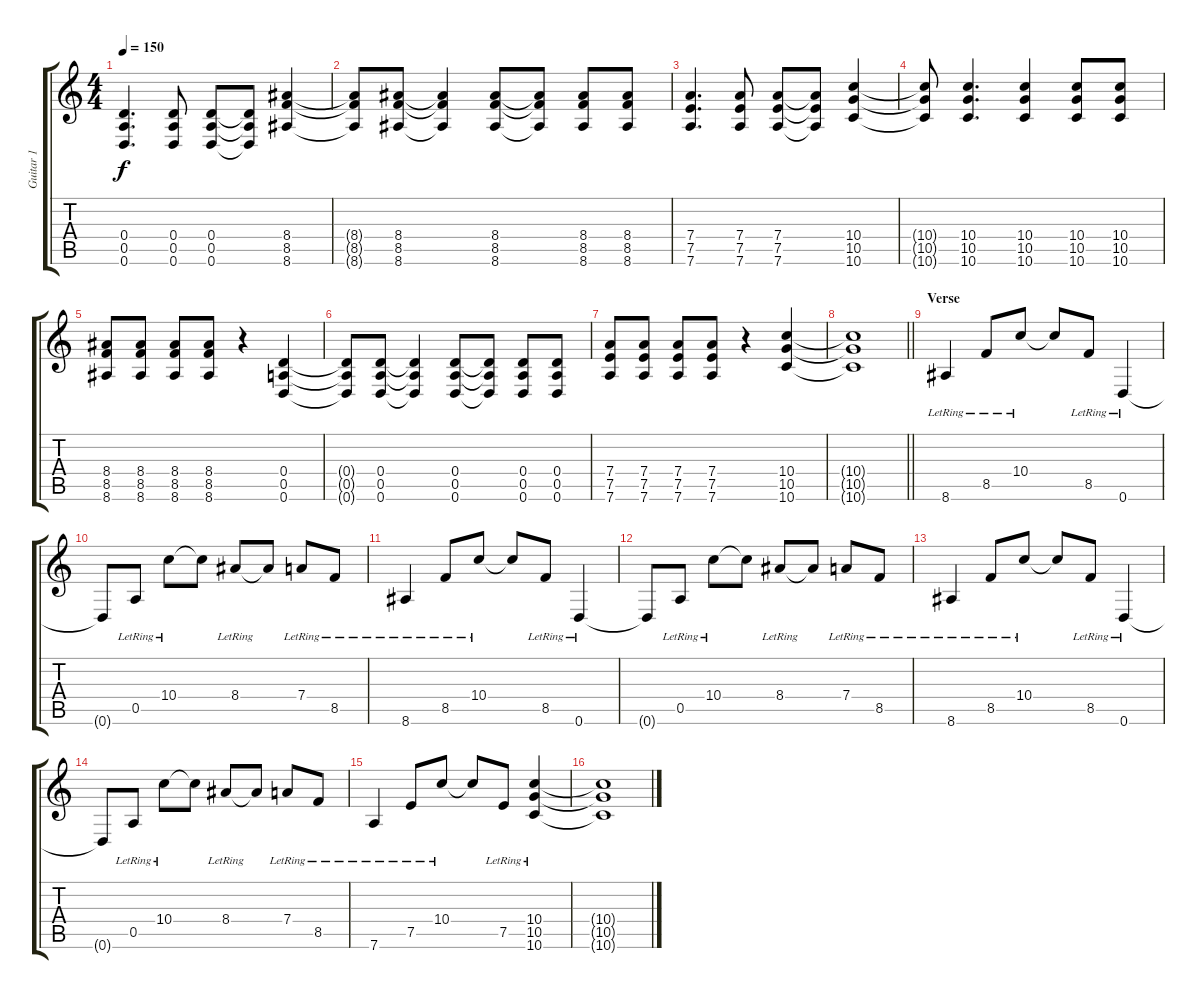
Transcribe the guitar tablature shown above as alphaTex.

\track ("Guitar 1" "Guitar 1") {instrument acousticguitarnylon}
\staff {score tabs}
\tuning (E4 B3 G3 D3 A2 D2) {hide}
\ts (4 4)
\tempo 150
\clef g2
\ks c
(0.4 0.5 0.6).4{d dy f} (0.4 0.5 0.6).8 (0.4 0.5 0.6).8 (0.4{t} 0.5{t} 0.6{t}).8 (8.4 8.5 8.6).4 |
(8.4{t} 8.5{t} 8.6{t}).8 (8.4 8.5 8.6).8 (8.4{t} 8.5{t} 8.6{t}).4 (8.4 8.5 8.6).8 (8.4{t} 8.5{t} 8.6{t}).8 (8.4 8.5 8.6).8 (8.4 8.5 8.6).8 |
(7.4 7.5 7.6).4{d} (7.4 7.5 7.6).8 (7.4 7.5 7.6).8 (7.4{t} 7.5{t} 7.6{t}).8 (10.4 10.5 10.6).4 |
(10.4{t} 10.5{t} 10.6{t}).8 (10.4 10.5 10.6).4{d} (10.4 10.5 10.6).4 (10.4 10.5 10.6).8 (10.4 10.5 10.6).8 |
(8.4 8.5 8.6).8 (8.4 8.5 8.6).8 (8.4 8.5 8.6).8 (8.4 8.5 8.6).8 r.4 (0.4 0.5 0.6).4 |
(0.4{t} 0.5{t} 0.6{t}).8 (0.4 0.5 0.6).8 (0.4{t} 0.5{t} 0.6{t}).4 (0.4 0.5 0.6).8 (0.4{t} 0.5{t} 0.6{t}).8 (0.4 0.5 0.6).8 (0.4 0.5 0.6).8 |
(7.4 7.5 7.6).8 (7.4 7.5 7.6).8 (7.4 7.5 7.6).8 (7.4 7.5 7.6).8 r.4 (10.4 10.5 10.6).4 |
\barLineRight lightlight
(10.4{t} 10.5{t} 10.6{t}).1 |
\section ("" "Verse")
8.6{lr}.4{instrument acousticguitarnylon} 8.5{lr}.8 10.4{lr}.8 10.4{t}.8 8.5{lr}.8 0.6{lr}.4 |
0.6{t}.8 0.5{lr}.8 10.4{lr}.8 10.4{t}.8 8.4{lr}.8 8.4{t}.8 7.4{lr}.8 8.5{lr}.8 |
8.6{lr}.4 8.5{lr}.8 10.4{lr}.8 10.4{t}.8 8.5{lr}.8 0.6{lr}.4 |
0.6{t}.8 0.5{lr}.8 10.4{lr}.8 10.4{t}.8 8.4{lr}.8 8.4{t}.8 7.4{lr}.8 8.5{lr}.8 |
8.6{lr}.4 8.5{lr}.8 10.4{lr}.8 10.4{t}.8 8.5{lr}.8 0.6{lr}.4 |
0.6{t}.8 0.5{lr}.8 10.4{lr}.8 10.4{t}.8 8.4{lr}.8 8.4{t}.8 7.4{lr}.8 8.5{lr}.8 |
7.6{lr}.4 7.5{lr}.8 10.4{lr}.8 10.4{t}.8 7.5{lr}.8 (10.4{lr} 10.5{lr} 10.6{lr}).4 |
(10.4{t} 10.5{t} 10.6{t}).1
